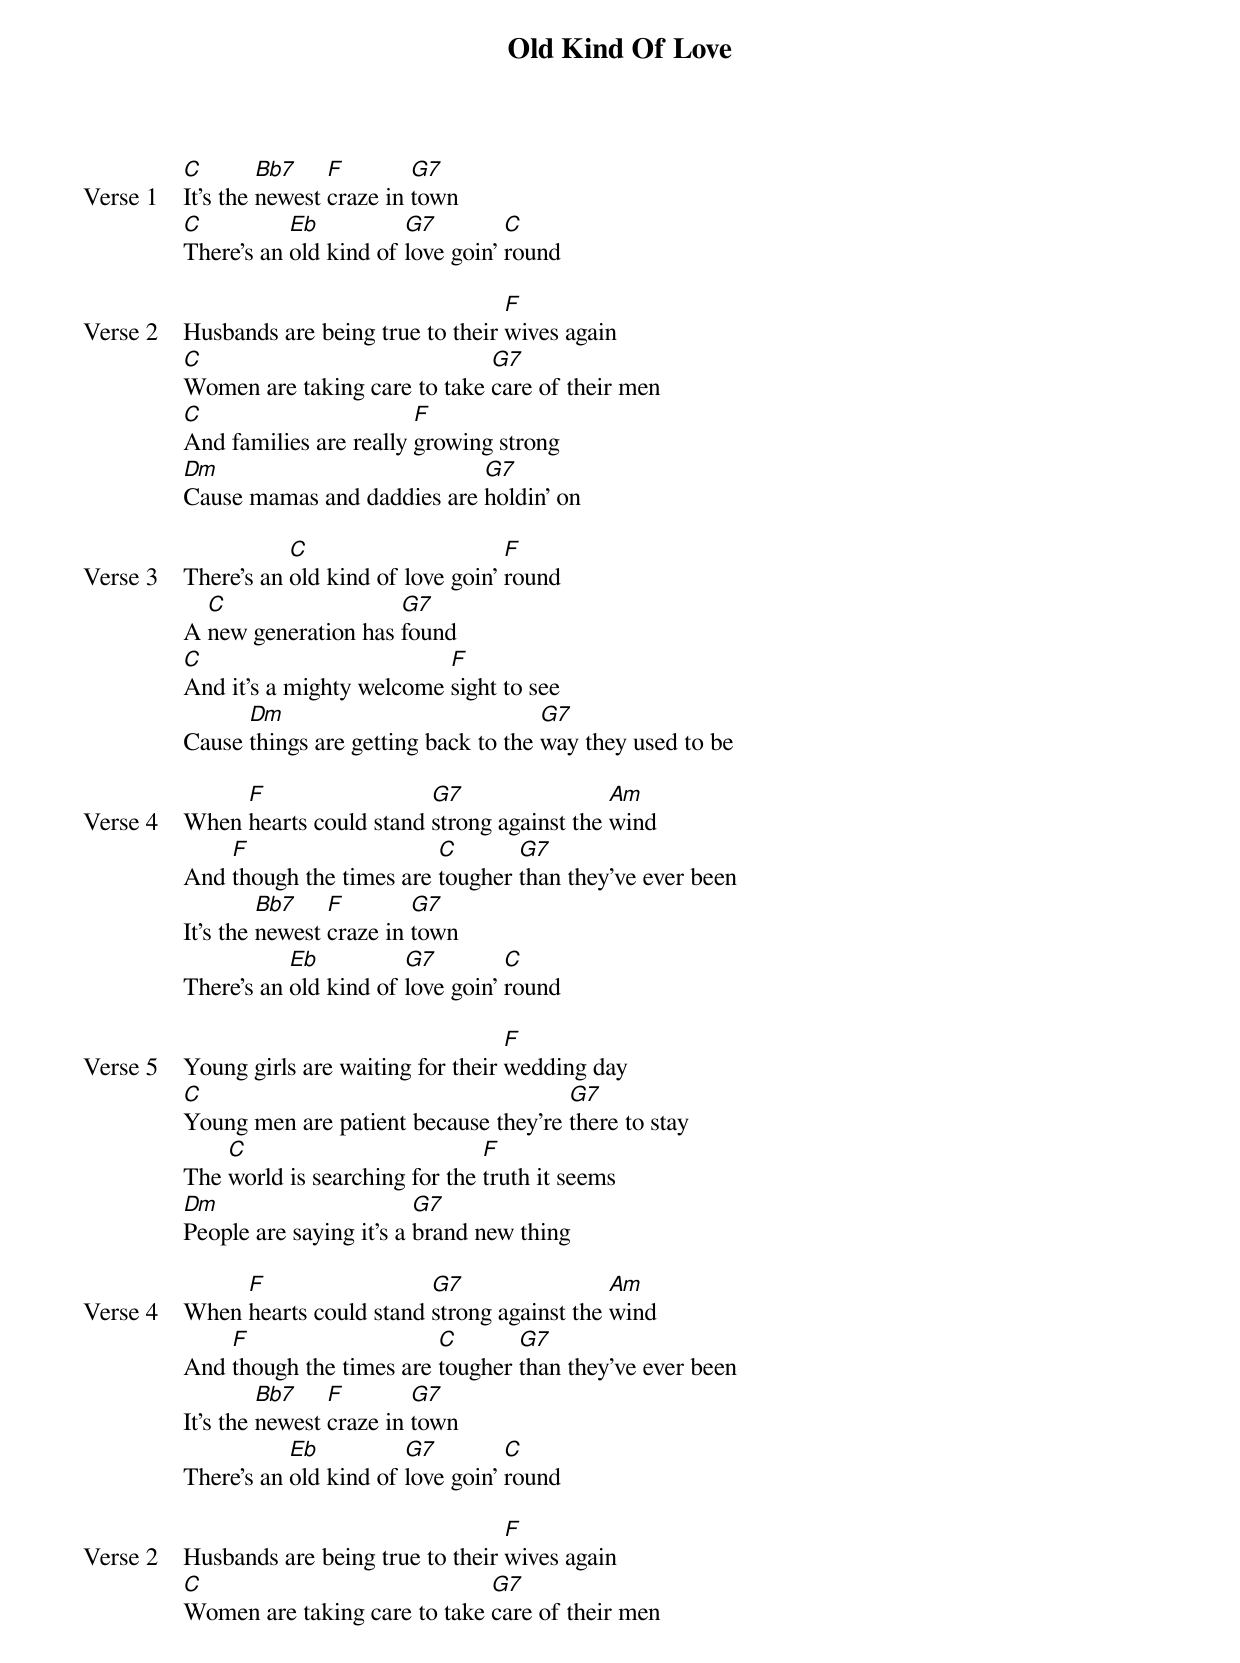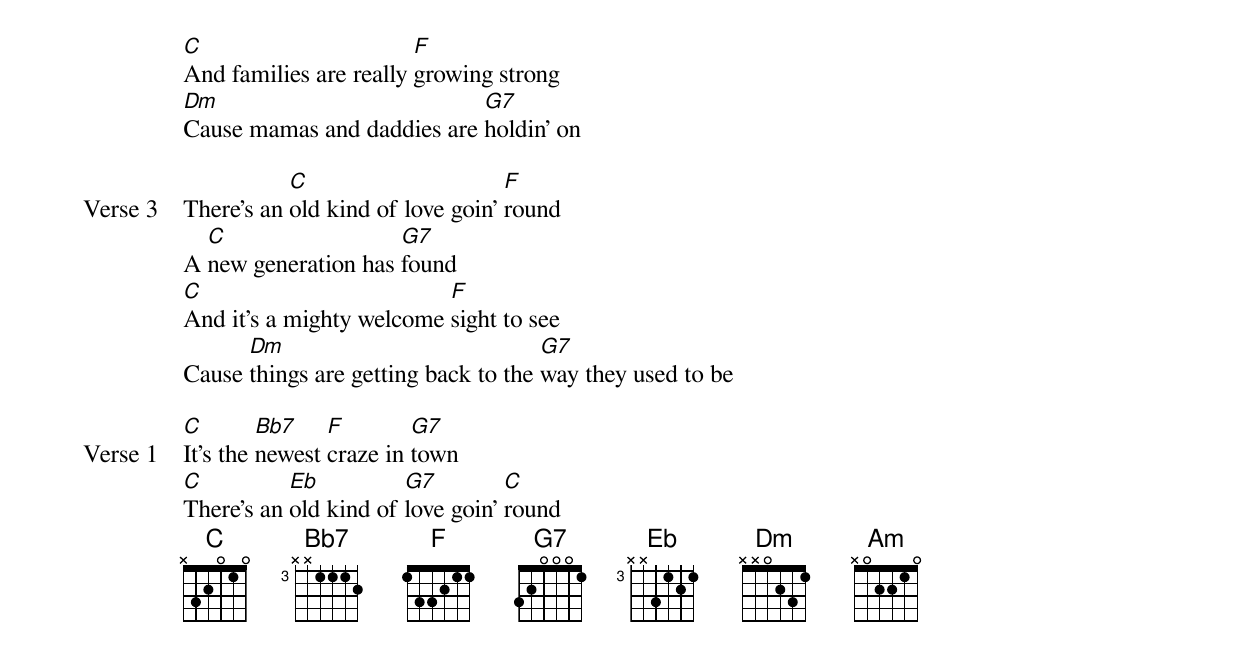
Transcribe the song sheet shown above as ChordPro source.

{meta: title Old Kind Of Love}
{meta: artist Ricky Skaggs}
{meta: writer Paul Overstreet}

{start_of_verse: Verse 1}
[C]It's the [Bb7]newest [F]craze in [G7]town
[C]There's an [Eb]old kind of [G7]love goin' [C]round
{end_of_verse}

{start_of_verse: Verse 2}
Husbands are being true to their [F]wives again
[C]Women are taking care to take [G7]care of their men
[C]And families are really [F]growing strong
[Dm]Cause mamas and daddies are [G7]holdin' on
{end_of_verse}

{start_of_verse: Verse 3}
There's an [C]old kind of love goin' [F]round
A [C]new generation has [G7]found
[C]And it's a mighty welcome [F]sight to see
Cause [Dm]things are getting back to the [G7]way they used to be
{end_of_verse}

{start_of_verse: Verse 4}
When [F]hearts could stand [G7]strong against the [Am]wind
And [F]though the times are [C]tougher [G7]than they've ever been
It's the [Bb7]newest [F]craze in [G7]town
There's an [Eb]old kind of [G7]love goin' [C]round
{end_of_verse}

{start_of_verse: Verse 5}
Young girls are waiting for their [F]wedding day
[C]Young men are patient because they're [G7]there to stay
The [C]world is searching for the [F]truth it seems
[Dm]People are saying it's a [G7]brand new thing
{end_of_verse}

{start_of_verse: Verse 4}
When [F]hearts could stand [G7]strong against the [Am]wind
And [F]though the times are [C]tougher [G7]than they've ever been
It's the [Bb7]newest [F]craze in [G7]town
There's an [Eb]old kind of [G7]love goin' [C]round
{end_of_verse}

{start_of_verse: Verse 2}
Husbands are being true to their [F]wives again
[C]Women are taking care to take [G7]care of their men
[C]And families are really [F]growing strong
[Dm]Cause mamas and daddies are [G7]holdin' on
{end_of_verse}

{start_of_verse: Verse 3}
There's an [C]old kind of love goin' [F]round
A [C]new generation has [G7]found
[C]And it's a mighty welcome [F]sight to see
Cause [Dm]things are getting back to the [G7]way they used to be
{end_of_verse}

{start_of_verse: Verse 1}
[C]It's the [Bb7]newest [F]craze in [G7]town
[C]There's an [Eb]old kind of [G7]love goin' [C]round
{end_of_verse}
